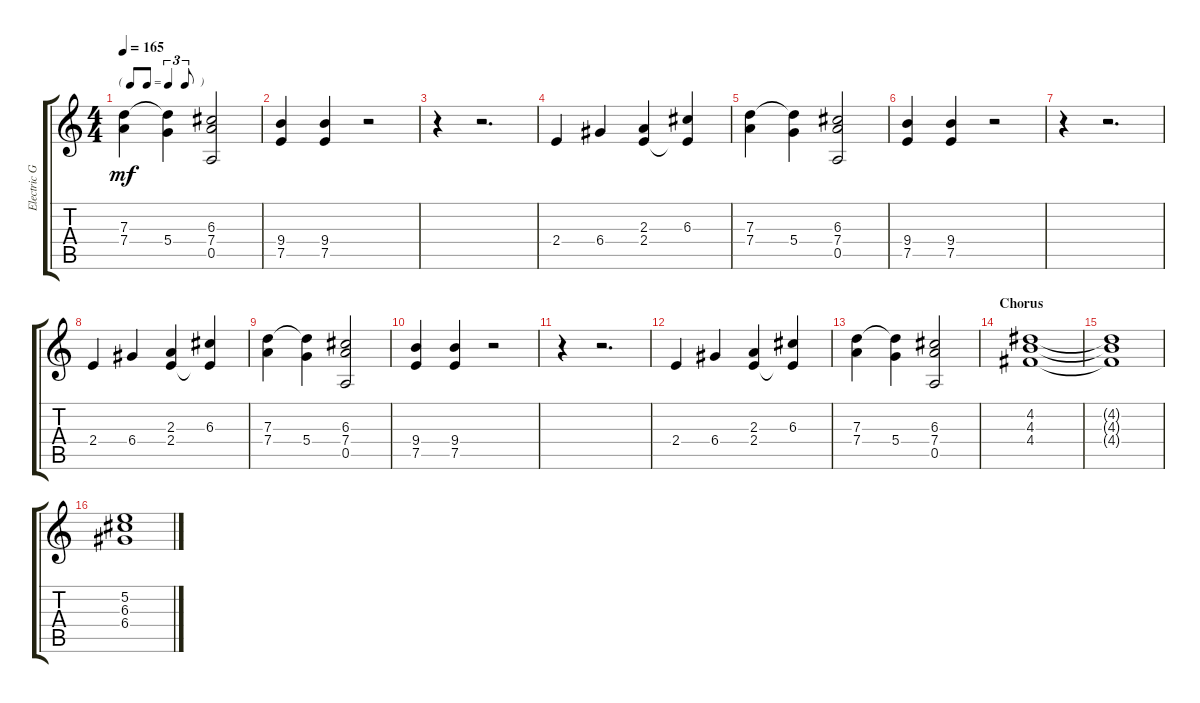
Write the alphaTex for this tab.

\track ("Electric Guitar" "Electric G") {instrument overdrivenguitar}
\staff {score tabs}
\tuning (E4 B3 G3 D3 A2 E2) {hide}
\ts (4 4)
\tf triplet8th
\tempo 165
\clef g2
\ks c
(7.3 7.4).4{dy mf} (7.3{t} 5.4).4 (6.3 7.4 0.5).2 |
(9.4 7.5).4 (9.4 7.5).4 r.2 |
r.4 r.2{d} |
2.4.4 6.4.4 (2.3 2.4).4 (6.3 2.4{t}).4 |
(7.3 7.4).4 (7.3{t} 5.4).4 (6.3 7.4 0.5).2 |
(9.4 7.5).4 (9.4 7.5).4 r.2 |
r.4 r.2{d} |
2.4.4 6.4.4 (2.3 2.4).4 (6.3 2.4{t}).4 |
(7.3 7.4).4 (7.3{t} 5.4).4 (6.3 7.4 0.5).2 |
(9.4 7.5).4 (9.4 7.5).4 r.2 |
r.4 r.2{d} |
2.4.4 6.4.4 (2.3 2.4).4 (6.3 2.4{t}).4 |
(7.3 7.4).4 (7.3{t} 5.4).4 (6.3 7.4 0.5).2 |
\section ("" "Chorus")
(4.2 4.3 4.4).1 |
(4.2{t} 4.3{t} 4.4{t}).1 |
(5.2 6.3 6.4).1
